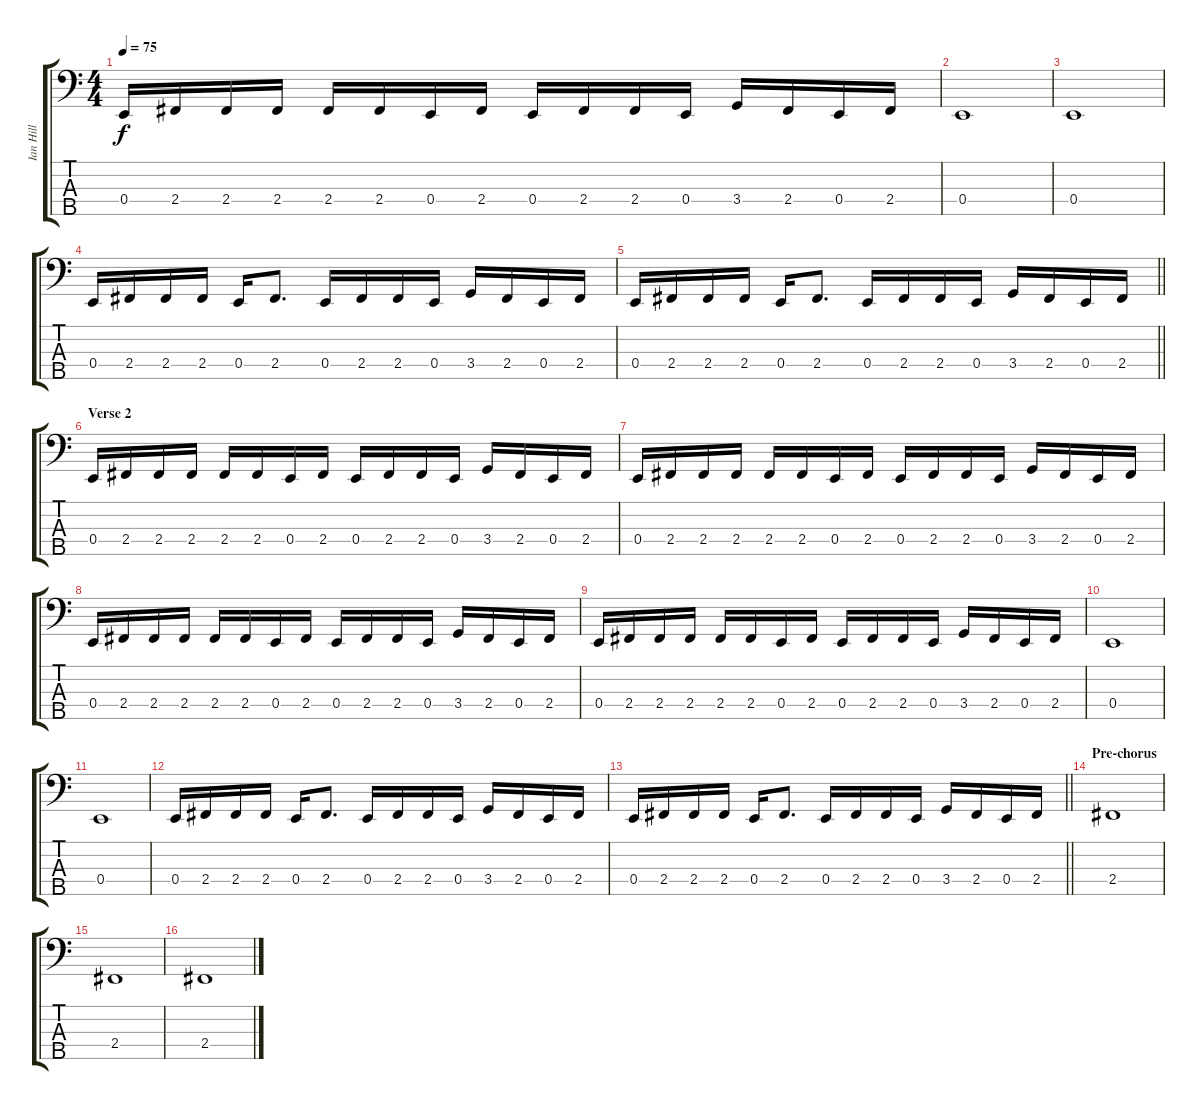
\track ("Ian Hill" "Ian Hill") {instrument electricbasspick}
\staff {score tabs}
\tuning (G2 D2 A1 E1 B0) {hide}
\ts (4 4)
\tempo 75
\clef f4
\ks c
0.4.16{dy f} 2.4.16 2.4.16 2.4.16 2.4.16 2.4.16 0.4.16 2.4.16 0.4.16 2.4.16 2.4.16 0.4.16 3.4.16 2.4.16 0.4.16 2.4.16 |
0.4.1 |
0.4.1 |
0.4.16{volume 8} 2.4.16 2.4.16 2.4.16 0.4.16 2.4.8{d} 0.4.16 2.4.16 2.4.16 0.4.16 3.4.16 2.4.16 0.4.16 2.4.16 |
\barLineRight lightlight
0.4.16{volume 8} 2.4.16 2.4.16 2.4.16 0.4.16 2.4.8{d} 0.4.16 2.4.16 2.4.16 0.4.16 3.4.16 2.4.16 0.4.16 2.4.16 |
\section ("" "Verse 2")
0.4.16 2.4.16 2.4.16 2.4.16 2.4.16 2.4.16 0.4.16 2.4.16 0.4.16 2.4.16 2.4.16 0.4.16 3.4.16 2.4.16 0.4.16 2.4.16 |
0.4.16 2.4.16 2.4.16 2.4.16 2.4.16 2.4.16 0.4.16 2.4.16 0.4.16 2.4.16 2.4.16 0.4.16 3.4.16 2.4.16 0.4.16 2.4.16 |
0.4.16 2.4.16 2.4.16 2.4.16 2.4.16 2.4.16 0.4.16 2.4.16 0.4.16 2.4.16 2.4.16 0.4.16 3.4.16 2.4.16 0.4.16 2.4.16 |
0.4.16 2.4.16 2.4.16 2.4.16 2.4.16 2.4.16 0.4.16 2.4.16 0.4.16 2.4.16 2.4.16 0.4.16 3.4.16 2.4.16 0.4.16 2.4.16 |
0.4.1 |
0.4.1 |
0.4.16{volume 8} 2.4.16 2.4.16 2.4.16 0.4.16 2.4.8{d} 0.4.16 2.4.16 2.4.16 0.4.16 3.4.16 2.4.16 0.4.16 2.4.16 |
\barLineRight lightlight
0.4.16 2.4.16 2.4.16 2.4.16 0.4.16 2.4.8{d} 0.4.16 2.4.16 2.4.16 0.4.16 3.4.16 2.4.16 0.4.16 2.4.16 |
\section ("" "Pre-chorus")
2.4.1 |
2.4.1 |
2.4.1
